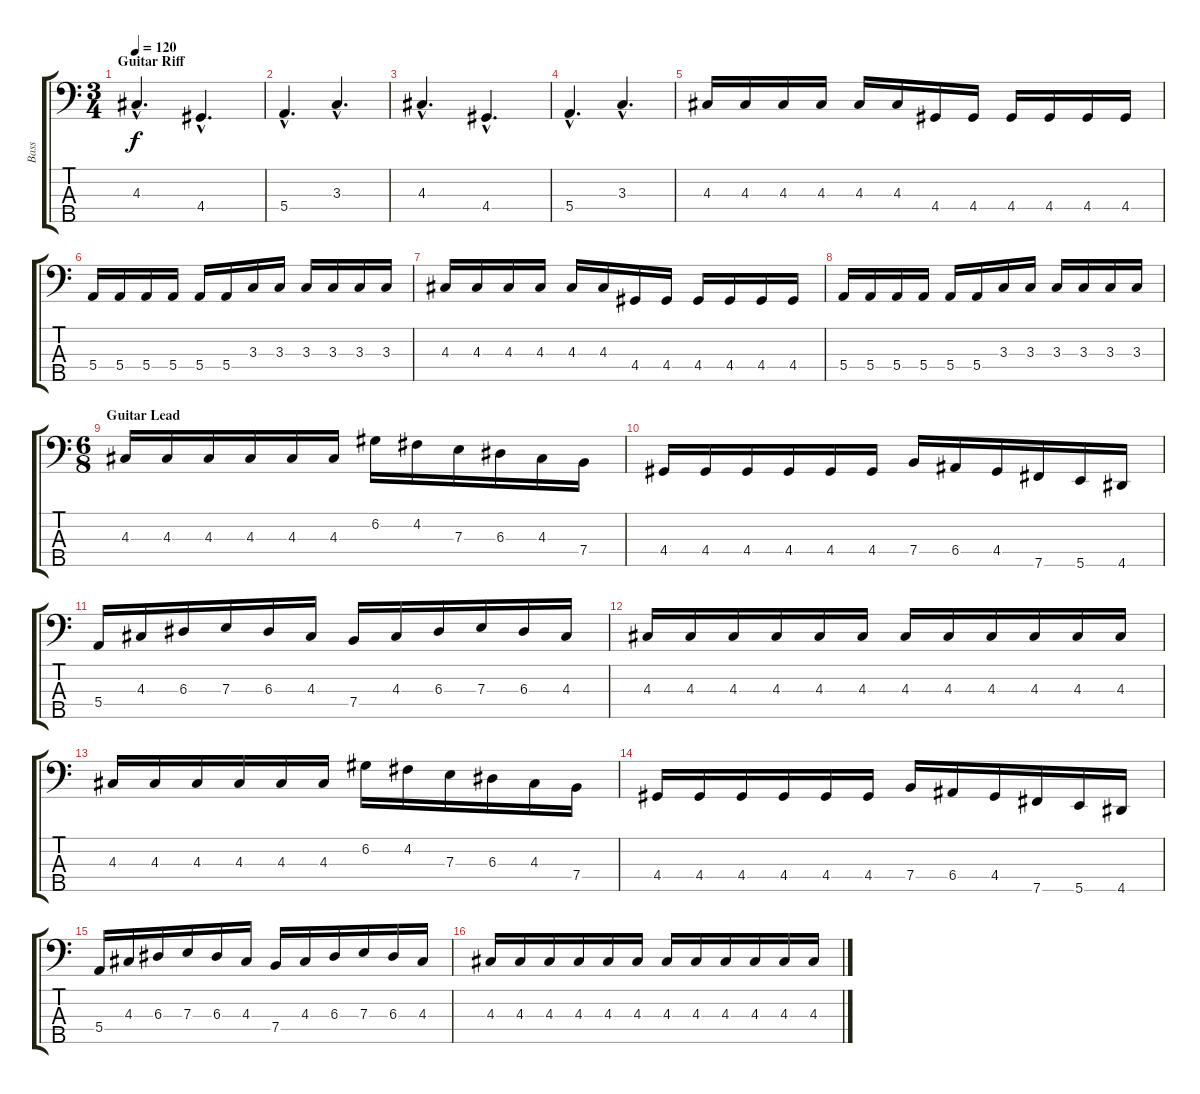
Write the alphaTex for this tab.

\track ("Bass" "Bass") {instrument electricbasspick}
\staff {score tabs}
\tuning (G2 D2 A1 E1 B0) {hide}
\ts (3 4)
\section ("" "Guitar Riff")
\tempo 120
\clef f4
\ks c
4.3{hac}.4{d dy f} 4.4{hac}.4{d} |
5.4{hac}.4{d} 3.3{hac}.4{d} |
4.3{hac}.4{d} 4.4{hac}.4{d} |
5.4{hac}.4{d} 3.3{hac}.4{d} |
4.3.16 4.3.16 4.3.16 4.3.16 4.3.16 4.3.16 4.4.16 4.4.16 4.4.16 4.4.16 4.4.16 4.4.16 |
5.4.16 5.4.16 5.4.16 5.4.16 5.4.16 5.4.16 3.3.16 3.3.16 3.3.16 3.3.16 3.3.16 3.3.16 |
4.3.16 4.3.16 4.3.16 4.3.16 4.3.16 4.3.16 4.4.16 4.4.16 4.4.16 4.4.16 4.4.16 4.4.16 |
5.4.16 5.4.16 5.4.16 5.4.16 5.4.16 5.4.16 3.3.16 3.3.16 3.3.16 3.3.16 3.3.16 3.3.16 |
\ts (6 8)
\section ("" "Guitar Lead")
4.3.16 4.3.16 4.3.16 4.3.16 4.3.16 4.3.16 6.2.16 4.2.16 7.3.16 6.3.16 4.3.16 7.4.16 |
4.4.16 4.4.16 4.4.16 4.4.16 4.4.16 4.4.16 7.4.16 6.4.16 4.4.16 7.5.16 5.5.16 4.5.16 |
5.4.16 4.3.16 6.3.16 7.3.16 6.3.16 4.3.16 7.4.16 4.3.16 6.3.16 7.3.16 6.3.16 4.3.16 |
4.3.16 4.3.16 4.3.16 4.3.16 4.3.16 4.3.16 4.3.16 4.3.16 4.3.16 4.3.16 4.3.16 4.3.16 |
4.3.16 4.3.16 4.3.16 4.3.16 4.3.16 4.3.16 6.2.16 4.2.16 7.3.16 6.3.16 4.3.16 7.4.16 |
4.4.16 4.4.16 4.4.16 4.4.16 4.4.16 4.4.16 7.4.16 6.4.16 4.4.16 7.5.16 5.5.16 4.5.16 |
5.4.16 4.3.16 6.3.16 7.3.16 6.3.16 4.3.16 7.4.16 4.3.16 6.3.16 7.3.16 6.3.16 4.3.16 |
4.3.16 4.3.16 4.3.16 4.3.16 4.3.16 4.3.16 4.3.16 4.3.16 4.3.16 4.3.16 4.3.16 4.3.16
